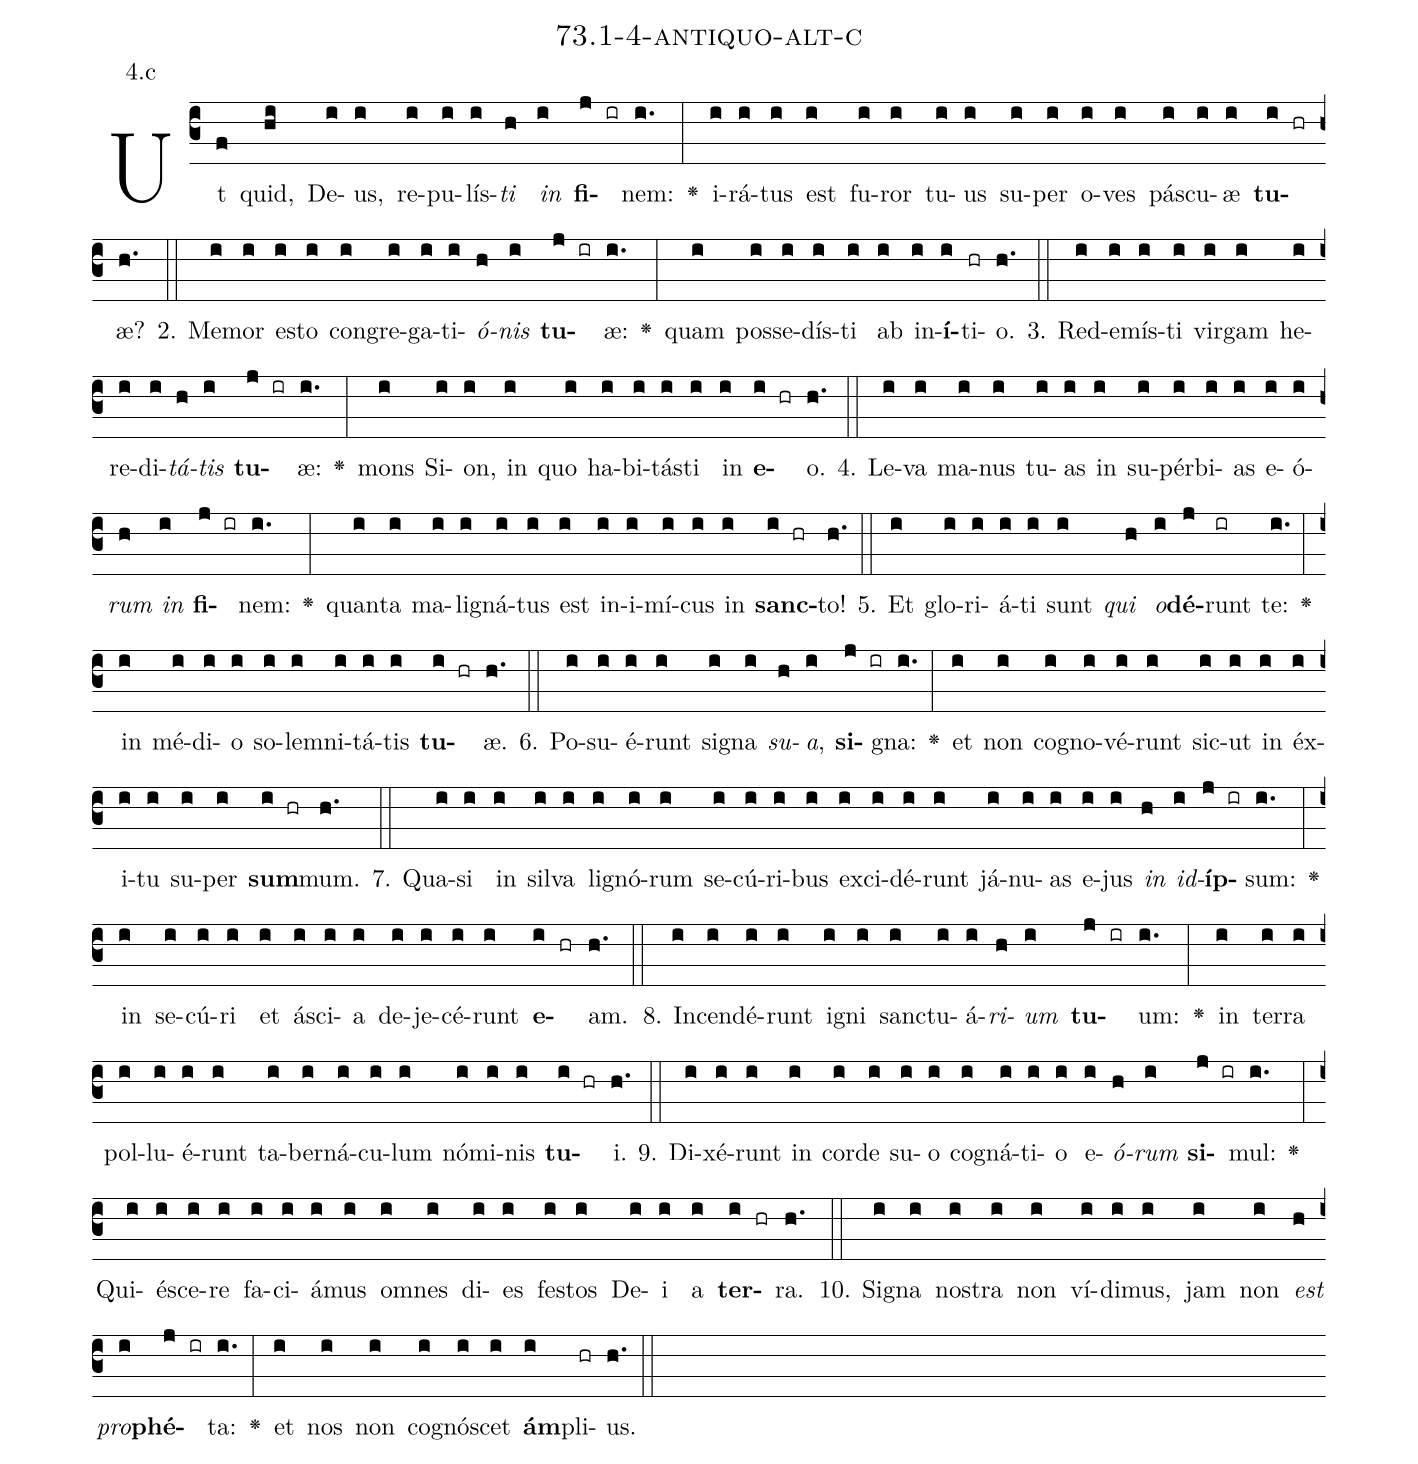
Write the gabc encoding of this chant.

name: 73.1-4-antiquo-alt-c;
annotation: 4.c;
%%
(c3)Ut(f) quid,(hi) De(i)us,(i) re(i)pu(i)lís(i)<i>ti</i>(h) <i>in</i>(i) <b>fi</b>(j ir)nem:(i.) <v>\greheightstar</v>(:) i(i)rá(i)tus(i) est(i) fu(i)ror(i) tu(i)us(i) su(i)per(i) o(i)ves(i) pás(i)cu(i)æ(i) <b>tu</b>(i hr)æ?(h.) (::)
2. Me(i)mor(i) es(i)to(i) con(i)gre(i)ga(i)ti(i)<i>ó</i>(h)<i>nis</i>(i) <b>tu</b>(j ir)æ:(i.) <v>\greheightstar</v>(:) quam(i) pos(i)se(i)dís(i)ti(i) ab(i) in(i)<b>í</b>(i)ti(hr)o.(h.) (::)
3. Red(i)e(i)mís(i)ti(i) vir(i)gam(i) he(i)re(i)di(i)<i>tá</i>(h)<i>tis</i>(i) <b>tu</b>(j ir)æ:(i.) <v>\greheightstar</v>(:) mons(i) Si(i)on,(i) in(i) quo(i) ha(i)bi(i)tás(i)ti(i) in(i) <b>e</b>(i hr)o.(h.) (::)
4. Le(i)va(i) ma(i)nus(i) tu(i)as(i) in(i) su(i)pér(i)bi(i)as(i) e(i)ó(i)<i>rum</i>(h) <i>in</i>(i) <b>fi</b>(j ir)nem:(i.) <v>\greheightstar</v>(:) quan(i)ta(i) ma(i)li(i)gná(i)tus(i) est(i) in(i)i(i)mí(i)cus(i) in(i) <b>sanc</b>(i hr)to!(h.) (::)
5. Et(i) glo(i)ri(i)á(i)ti(i) sunt(i) <i>qui</i>(h) <i>o</i>(i)<b>dé</b>(j)runt(ir) te:(i.) <v>\greheightstar</v>(:) in(i) mé(i)di(i)o(i) so(i)lem(i)ni(i)tá(i)tis(i) <b>tu</b>(i hr)æ.(h.) (::)
6. Po(i)su(i)é(i)runt(i) si(i)gna(i) <i>su</i>(h)<i>a</i>,(i) <b>si</b>(j ir)gna:(i.) <v>\greheightstar</v>(:) et(i) non(i) co(i)gno(i)vé(i)runt(i) sic(i)ut(i) in(i) éx(i)i(i)tu(i) su(i)per(i) <b>sum</b>(i hr)mum.(h.) (::)
7. Qua(i)si(i) in(i) sil(i)va(i) li(i)gnó(i)rum(i) se(i)cú(i)ri(i)bus(i) ex(i)ci(i)dé(i)runt(i) já(i)nu(i)as(i) e(i)jus(i) <i>in</i>(h) <i>id</i>(i)<b>íp</b>(j ir)sum:(i.) <v>\greheightstar</v>(:) in(i) se(i)cú(i)ri(i) et(i) á(i)sci(i)a(i) de(i)je(i)cé(i)runt(i) <b>e</b>(i hr)am.(h.) (::)
8. In(i)cen(i)dé(i)runt(i) i(i)gni(i) sanc(i)tu(i)á(i)<i>ri</i>(h)<i>um</i>(i) <b>tu</b>(j ir)um:(i.) <v>\greheightstar</v>(:) in(i) ter(i)ra(i) pol(i)lu(i)é(i)runt(i) ta(i)ber(i)ná(i)cu(i)lum(i) nó(i)mi(i)nis(i) <b>tu</b>(i hr)i.(h.) (::)
9. Di(i)xé(i)runt(i) in(i) cor(i)de(i) su(i)o(i) co(i)gná(i)ti(i)o(i) e(i)<i>ó</i>(h)<i>rum</i>(i) <b>si</b>(j ir)mul:(i.) <v>\greheightstar</v>(:) Qui(i)é(i)sce(i)re(i) fa(i)ci(i)á(i)mus(i) om(i)nes(i) di(i)es(i) fes(i)tos(i) De(i)i(i) a(i) <b>ter</b>(i hr)ra.(h.) (::)
10. Si(i)gna(i) nos(i)tra(i) non(i) ví(i)di(i)mus,(i) jam(i) non(i) <i>est</i>(h) <i>pro</i>(i)<b>phé</b>(j ir)ta:(i.) <v>\greheightstar</v>(:) et(i) nos(i) non(i) co(i)gnó(i)scet(i) <b>ám</b>(i)pli(hr)us.(h.) (::)
